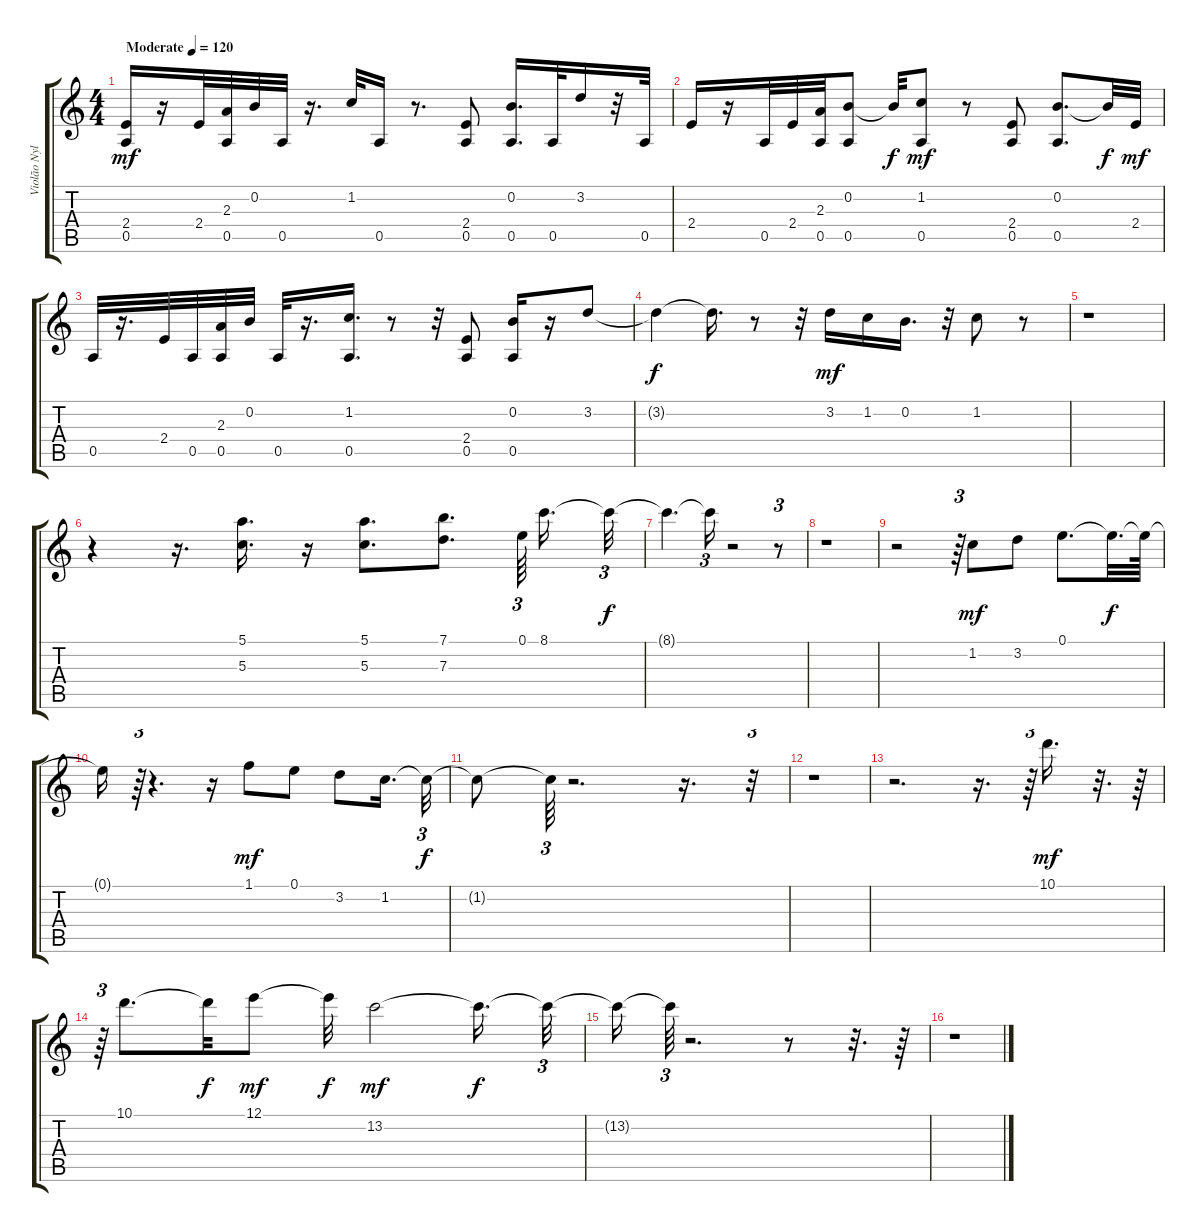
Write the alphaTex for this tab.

\track ("Violão Nylon" "Violão Nyl") {instrument acousticguitarnylon}
\staff {score tabs}
\tuning (E4 B3 G3 D3 A2 E2) {hide}
\ts (4 4)
\tempo (120 "Moderate")
\clef g2
\ks c
(2.4 0.5).16{dy mf instrument acousticguitarnylon} r.16 2.4.32 (2.3 0.5).32 0.2.32 0.5.32 r.16{d} 1.2.32 0.5.16 r.8{d} (2.4 0.5).8 (0.2 0.5).16{d} 0.5.32 3.2.16 r.32 0.5.32 |
2.4.16 r.16 0.5.32 2.4.32 (2.3 0.5).32 (0.2 0.5).8 0.2{t}.32{dy f} (1.2 0.5).8{dy mf} r.8 (2.4 0.5).8 (0.2 0.5).8{d} 0.2{t}.32{dy f} 2.4.32{dy mf} |
0.5.32 r.16{d} 2.4.32 0.5.32 (2.3 0.5).32 0.2.32 0.5.32 r.16{d} (1.2 0.5).16{d} r.8 r.32 (2.4 0.5).8 (0.2 0.5).16 r.16 3.2.8 |
3.2{t}.4{dy f} 3.2{t}.16{d} r.8 r.32 3.2.16{dy mf} 1.2.16 0.2.16{d} r.32 1.2.8 r.8 |
r.1 |
r.4 r.16{d} (5.1 5.3).16{d} r.16 (5.1 5.3).8{d} (7.1 7.3).8{d} 0.1.64{tu (3 2) beam splitsecondary} 8.1.16{d} 8.1{t}.32{tu (3 2) dy f} |
8.1{t}.4{d} 8.1{t}.16{tu (3 2)} r.2 r.8{tu (3 2)} |
r.1 |
r.2 r.64{tu (3 2)} 1.2.8{dy mf} 3.2.8 0.1.8{d} 0.1{t}.32{d dy f} 0.1{t}.64 |
0.1{t}.16 r.64{tu (3 2)} r.4{d} r.16 1.1.8{dy mf} 0.1.8 3.2.8 1.2.16{d} 1.2{t}.32{tu (3 2) dy f} |
1.2{t}.8 1.2{t}.64{tu (3 2)} r.2{d} r.16{d} r.32{tu (3 2)} |
r.1 |
r.2{d} r.16{d} r.64{tu (3 2)} 10.1.16{d dy mf} r.32{d} r.64 |
r.64{tu (3 2)} 10.1.8{d} 10.1{t}.32{dy f} 12.1.8{dy mf} 12.1{t}.32{dy f} 13.2.2{dy mf} 13.2{t}.16{d dy f} 13.2{t}.32{tu (3 2)} |
13.2{t}.16 13.2{t}.64{tu (3 2)} r.2{d} r.8 r.32{d} r.64 |
r.1
